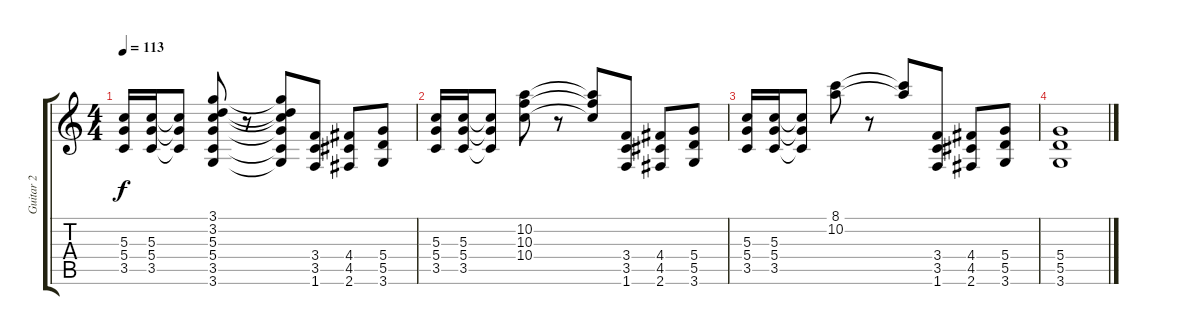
\track ("Guitar 2" "Guitar 2") {instrument distortionguitar}
\staff {score tabs}
\tuning (E4 B3 G3 D3 A2 E2) {hide}
\ts (4 4)
\tempo 113
\clef g2
\ks c
(5.3 5.4 3.5).16{dy f} (5.3 5.4 3.5).16 (5.3{t} 5.4{t} 3.5{t}).8 (3.1 3.2 5.3 5.4 3.5 3.6).8 r.8 (3.1{t} 3.2{t} 5.3{t} 5.4{t} 3.5{t} 3.6{t}).8 (3.4 3.5 1.6).8 (4.4 4.5 2.6).8 (5.4 5.5 3.6).8 |
(5.3 5.4 3.5).16 (5.3 5.4 3.5).16 (5.3{t} 5.4{t} 3.5{t}).8 (10.2 10.3 10.4).8 r.8 (10.2{t} 10.3{t} 10.4{t}).8 (3.4 3.5 1.6).8 (4.4 4.5 2.6).8 (5.4 5.5 3.6).8 |
(5.3 5.4 3.5).16 (5.3 5.4 3.5).16 (5.3{t} 5.4{t} 3.5{t}).8 (8.1 10.2).8 r.8 (8.1{t} 10.2{t}).8 (3.4 3.5 1.6).8 (4.4 4.5 2.6).8 (5.4 5.5 3.6).8 |
(5.4 5.5 3.6).1
